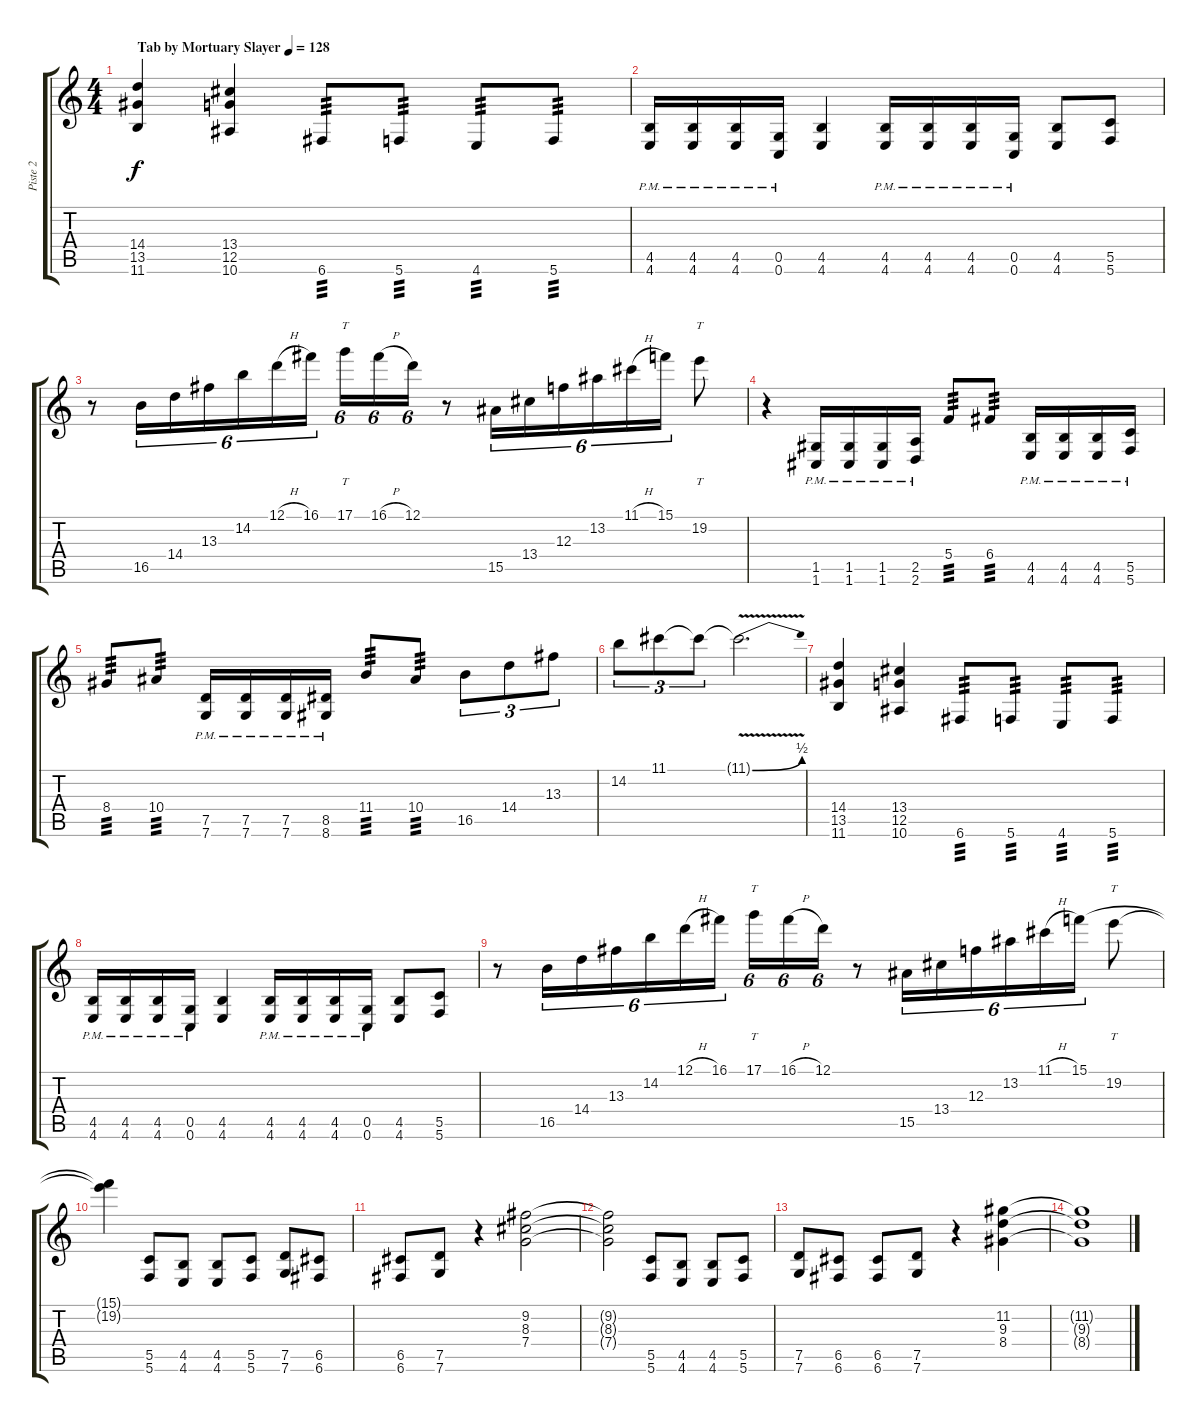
\track ("Piste 2" "Piste 2") {instrument distortionguitar}
\staff {score tabs}
\tuning (D4 A3 F3 C3 G2 C2) {hide}
\ts (4 4)
\tempo (128 "Tab by Mortuary Slayer")
\clef g2
\ks c
(14.4 13.5 11.6).4{dy f balance 2 instrument distortionguitar} (13.4 12.5 10.6).4 6.6.8{tp 3} 5.6.8{tp 3} 4.6.8{tp 3} 5.6.8{tp 3} |
(4.5{pm} 4.6{pm}).16 (4.5{pm} 4.6{pm}).16 (4.5{pm} 4.6{pm}).16 (0.5{pm} 0.6{pm}).16 (4.5 4.6).4 (4.5{pm} 4.6{pm}).16 (4.5{pm} 4.6{pm}).16 (4.5{pm} 4.6{pm}).16 (0.5{pm} 0.6{pm}).16 (4.5 4.6).8 (5.5 5.6).8 |
r.8 16.5.16{tu (6 4) balance 2} 14.4.16{tu (6 4)} 13.3.16{tu (6 4)} 14.2.16{tu (6 4)} 12.1{h}.16{tu (6 4)} 16.1.16{tu (6 4) beam splitsecondary} 17.1.16{tt tu (6 4)} 16.1{h}.16{tu (6 4)} 12.1.16{tu (6 4)} r.8 15.5.16{tu (6 4)} 13.4.16{tu (6 4)} 12.3.16{tu (6 4)} 13.2.16{tu (6 4)} 11.1{h}.16{tu (6 4)} 15.1.16{tu (6 4)} 19.2.8{tt} |
r.4 (1.5{pm} 1.6{pm}).16 (1.5{pm} 1.6{pm}).16 (1.5{pm} 1.6{pm}).16 (2.5{pm} 2.6{pm}).16 5.4.8{tp 3} 6.4.8{tp 3} (4.5{pm} 4.6{pm}).16 (4.5{pm} 4.6{pm}).16 (4.5{pm} 4.6{pm}).16 (5.5{pm} 5.6{pm}).16 |
8.4.8{tp 3} 10.4.8{tp 3} (7.5{pm} 7.6{pm}).16 (7.5{pm} 7.6{pm}).16 (7.5{pm} 7.6{pm}).16 (8.5{pm} 8.6{pm}).16 11.4.8{tp 3} 10.4.8{tp 3} 16.5.8{tu (3 2) balance 2} 14.4.8{tu (3 2)} 13.3.8{tu (3 2)} |
14.2.8{tu (3 2)} 11.1.8{tu (3 2)} 11.1{t}.8{tu (3 2)} 11.1{be (bend 0 0 60 2) v t}.2{d} |
(14.4 13.5 11.6).4 (13.4 12.5 10.6).4 6.6.8{tp 3} 5.6.8{tp 3} 4.6.8{tp 3} 5.6.8{tp 3} |
(4.5{pm} 4.6{pm}).16 (4.5{pm} 4.6{pm}).16 (4.5{pm} 4.6{pm}).16 (0.5{pm} 0.6{pm}).16 (4.5 4.6).4 (4.5{pm} 4.6{pm}).16 (4.5{pm} 4.6{pm}).16 (4.5{pm} 4.6{pm}).16 (0.5{pm} 0.6{pm}).16 (4.5 4.6).8 (5.5 5.6).8 |
r.8 16.5.16{tu (6 4) balance 2} 14.4.16{tu (6 4)} 13.3.16{tu (6 4)} 14.2.16{tu (6 4)} 12.1{h}.16{tu (6 4)} 16.1.16{tu (6 4) beam splitsecondary} 17.1.16{tt tu (6 4)} 16.1{h}.16{tu (6 4)} 12.1.16{tu (6 4)} r.8 15.5.16{tu (6 4)} 13.4.16{tu (6 4)} 12.3.16{tu (6 4)} 13.2.16{tu (6 4)} 11.1{h}.16{tu (6 4)} 15.1.16{tu (6 4)} 19.2.8{tt} |
(15.1{t} 19.2{t}).4 (5.5 5.6).8 (4.5 4.6).8 (4.5 4.6).8 (5.5 5.6).8 (7.5 7.6).8 (6.5 6.6).8 |
(6.5 6.6).8 (7.5 7.6).8 r.4 (9.2 8.3 7.4).2{balance 2} |
(9.2{t} 8.3{t} 7.4{t}).2 (5.5 5.6).8 (4.5 4.6).8 (4.5 4.6).8 (5.5 5.6).8 |
(7.5 7.6).8 (6.5 6.6).8 (6.5 6.6).8 (7.5 7.6).8 r.4 (11.2 9.3 8.4).4{balance 2} |
(11.2{t} 9.3{t} 8.4{t}).1
